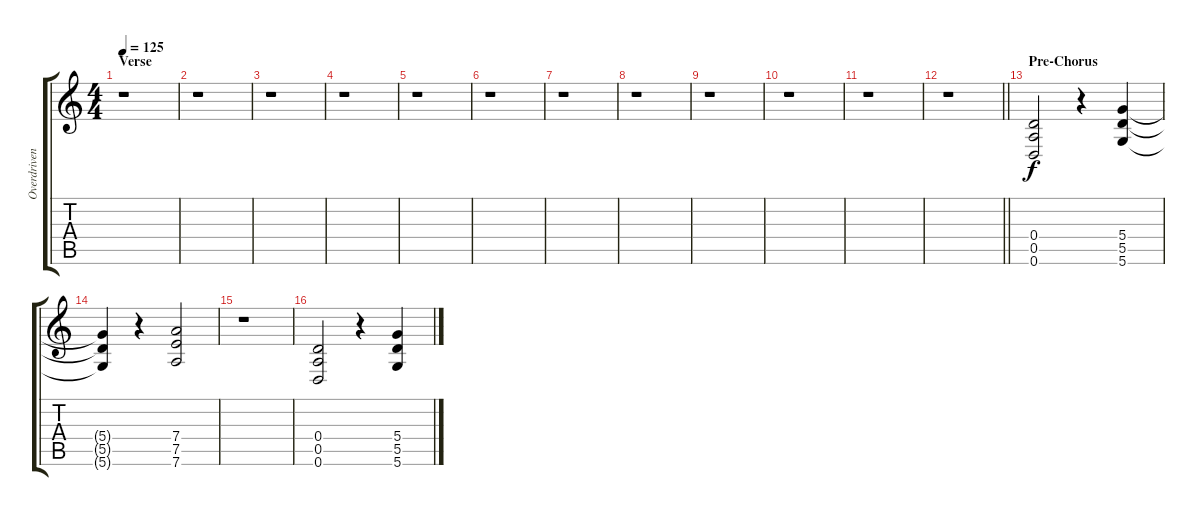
\track ("Overdriven Guitar" "Overdriven") {instrument overdrivenguitar}
\staff {score tabs}
\tuning (E4 B3 G3 D3 A2 D2) {hide}
\ts (4 4)
\section ("" "Verse")
\tempo 125
\clef g2
\ks c
r.1{dy f} |
r.1 |
r.1 |
r.1 |
r.1 |
r.1 |
r.1 |
r.1 |
r.1 |
r.1 |
r.1 |
\barLineRight lightlight
r.1 |
\section ("" "Pre-Chorus")
(0.4 0.5 0.6).2 r.4 (5.4 5.5 5.6).4 |
(5.4{t} 5.5{t} 5.6{t}).4 r.4 (7.4 7.5 7.6).2 |
r.1 |
(0.4 0.5 0.6).2 r.4 (5.4 5.5 5.6).4
